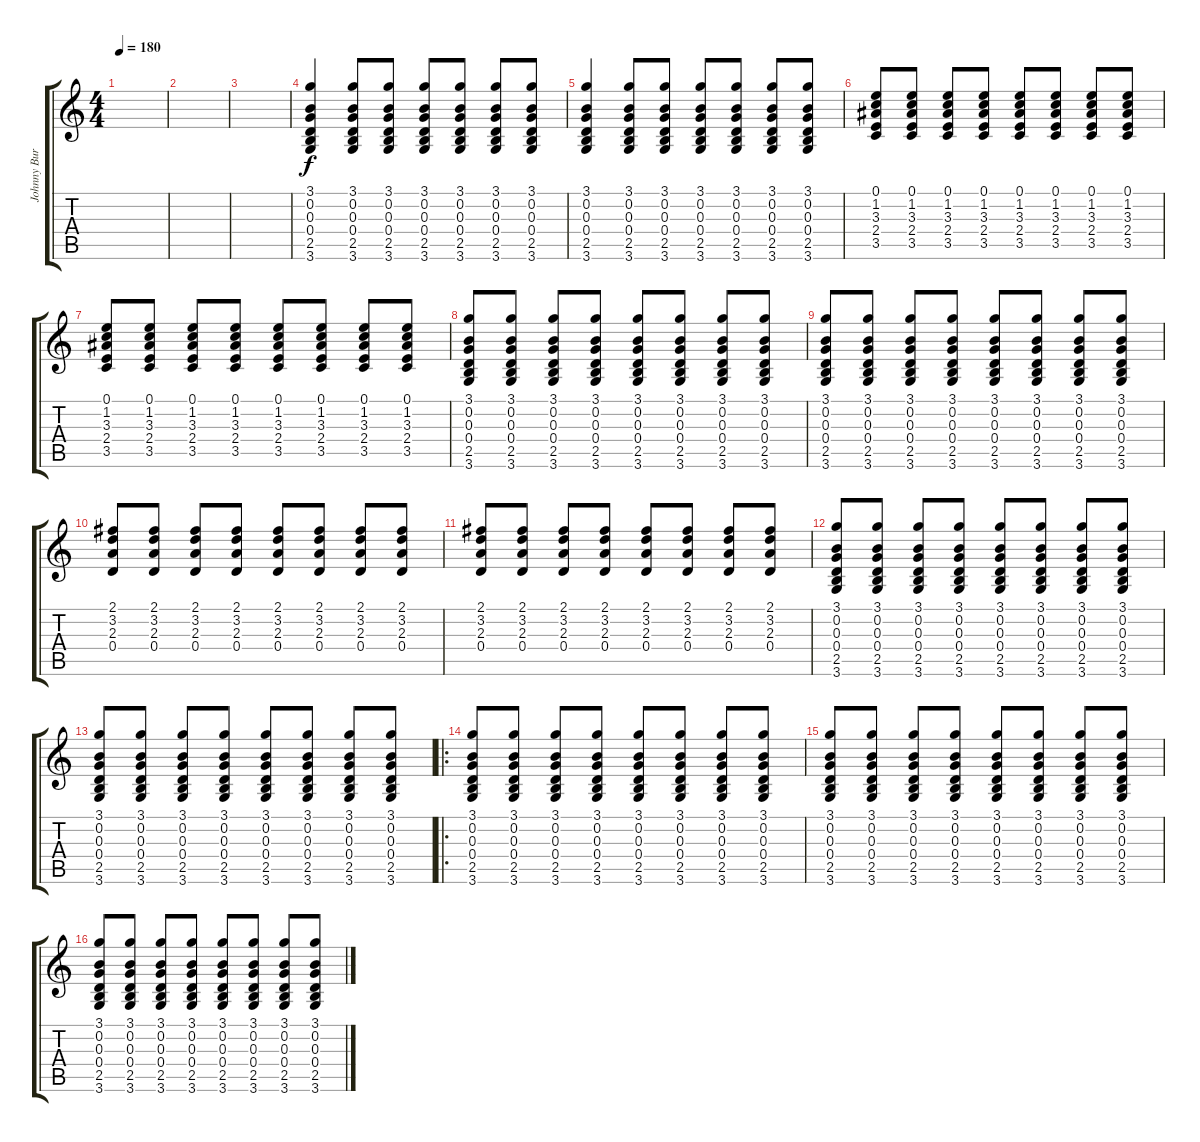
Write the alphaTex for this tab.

\track ("Johnny Burnette" "Johnny Bur") {instrument acousticguitarsteel}
\staff {score tabs}
\tuning (E4 B3 G3 D3 A2 E2) {hide}
\ts (4 4)
\tempo 180
\clef g2
\ks c
|
|
|
(3.1 0.2 0.3 0.4 2.5 3.6).4 (3.1 0.2 0.3 0.4 2.5 3.6).8 (3.1 0.2 0.3 0.4 2.5 3.6).8 (3.1 0.2 0.3 0.4 2.5 3.6).8 (3.1 0.2 0.3 0.4 2.5 3.6).8 (3.1 0.2 0.3 0.4 2.5 3.6).8 (3.1 0.2 0.3 0.4 2.5 3.6).8 |
(3.1 0.2 0.3 0.4 2.5 3.6).4 (3.1 0.2 0.3 0.4 2.5 3.6).8 (3.1 0.2 0.3 0.4 2.5 3.6).8 (3.1 0.2 0.3 0.4 2.5 3.6).8 (3.1 0.2 0.3 0.4 2.5 3.6).8 (3.1 0.2 0.3 0.4 2.5 3.6).8 (3.1 0.2 0.3 0.4 2.5 3.6).8 |
(0.1 1.2 3.3 2.4 3.5).8 (0.1 1.2 3.3 2.4 3.5).8 (0.1 1.2 3.3 2.4 3.5).8 (0.1 1.2 3.3 2.4 3.5).8 (0.1 1.2 3.3 2.4 3.5).8 (0.1 1.2 3.3 2.4 3.5).8 (0.1 1.2 3.3 2.4 3.5).8 (0.1 1.2 3.3 2.4 3.5).8 |
(0.1 1.2 3.3 2.4 3.5).8 (0.1 1.2 3.3 2.4 3.5).8 (0.1 1.2 3.3 2.4 3.5).8 (0.1 1.2 3.3 2.4 3.5).8 (0.1 1.2 3.3 2.4 3.5).8 (0.1 1.2 3.3 2.4 3.5).8 (0.1 1.2 3.3 2.4 3.5).8 (0.1 1.2 3.3 2.4 3.5).8 |
(3.1 0.2 0.3 0.4 2.5 3.6).8 (3.1 0.2 0.3 0.4 2.5 3.6).8 (3.1 0.2 0.3 0.4 2.5 3.6).8 (3.1 0.2 0.3 0.4 2.5 3.6).8 (3.1 0.2 0.3 0.4 2.5 3.6).8 (3.1 0.2 0.3 0.4 2.5 3.6).8 (3.1 0.2 0.3 0.4 2.5 3.6).8 (3.1 0.2 0.3 0.4 2.5 3.6).8 |
(3.1 0.2 0.3 0.4 2.5 3.6).8 (3.1 0.2 0.3 0.4 2.5 3.6).8 (3.1 0.2 0.3 0.4 2.5 3.6).8 (3.1 0.2 0.3 0.4 2.5 3.6).8 (3.1 0.2 0.3 0.4 2.5 3.6).8 (3.1 0.2 0.3 0.4 2.5 3.6).8 (3.1 0.2 0.3 0.4 2.5 3.6).8 (3.1 0.2 0.3 0.4 2.5 3.6).8 |
(2.1 3.2 2.3 0.4).8 (2.1 3.2 2.3 0.4).8 (2.1 3.2 2.3 0.4).8 (2.1 3.2 2.3 0.4).8 (2.1 3.2 2.3 0.4).8 (2.1 3.2 2.3 0.4).8 (2.1 3.2 2.3 0.4).8 (2.1 3.2 2.3 0.4).8 |
(2.1 3.2 2.3 0.4).8 (2.1 3.2 2.3 0.4).8 (2.1 3.2 2.3 0.4).8 (2.1 3.2 2.3 0.4).8 (2.1 3.2 2.3 0.4).8 (2.1 3.2 2.3 0.4).8 (2.1 3.2 2.3 0.4).8 (2.1 3.2 2.3 0.4).8 |
(3.1 0.2 0.3 0.4 2.5 3.6).8 (3.1 0.2 0.3 0.4 2.5 3.6).8 (3.1 0.2 0.3 0.4 2.5 3.6).8 (3.1 0.2 0.3 0.4 2.5 3.6).8 (3.1 0.2 0.3 0.4 2.5 3.6).8 (3.1 0.2 0.3 0.4 2.5 3.6).8 (3.1 0.2 0.3 0.4 2.5 3.6).8 (3.1 0.2 0.3 0.4 2.5 3.6).8 |
(3.1 0.2 0.3 0.4 2.5 3.6).8 (3.1 0.2 0.3 0.4 2.5 3.6).8 (3.1 0.2 0.3 0.4 2.5 3.6).8 (3.1 0.2 0.3 0.4 2.5 3.6).8 (3.1 0.2 0.3 0.4 2.5 3.6).8 (3.1 0.2 0.3 0.4 2.5 3.6).8 (3.1 0.2 0.3 0.4 2.5 3.6).8 (3.1 0.2 0.3 0.4 2.5 3.6).8 |
\ro
(3.1 0.2 0.3 0.4 2.5 3.6).8 (3.1 0.2 0.3 0.4 2.5 3.6).8 (3.1 0.2 0.3 0.4 2.5 3.6).8 (3.1 0.2 0.3 0.4 2.5 3.6).8 (3.1 0.2 0.3 0.4 2.5 3.6).8 (3.1 0.2 0.3 0.4 2.5 3.6).8 (3.1 0.2 0.3 0.4 2.5 3.6).8 (3.1 0.2 0.3 0.4 2.5 3.6).8 |
(3.1 0.2 0.3 0.4 2.5 3.6).8 (3.1 0.2 0.3 0.4 2.5 3.6).8 (3.1 0.2 0.3 0.4 2.5 3.6).8 (3.1 0.2 0.3 0.4 2.5 3.6).8 (3.1 0.2 0.3 0.4 2.5 3.6).8 (3.1 0.2 0.3 0.4 2.5 3.6).8 (3.1 0.2 0.3 0.4 2.5 3.6).8 (3.1 0.2 0.3 0.4 2.5 3.6).8 |
(3.1 0.2 0.3 0.4 2.5 3.6).8 (3.1 0.2 0.3 0.4 2.5 3.6).8 (3.1 0.2 0.3 0.4 2.5 3.6).8 (3.1 0.2 0.3 0.4 2.5 3.6).8 (3.1 0.2 0.3 0.4 2.5 3.6).8 (3.1 0.2 0.3 0.4 2.5 3.6).8 (3.1 0.2 0.3 0.4 2.5 3.6).8 (3.1 0.2 0.3 0.4 2.5 3.6).8
